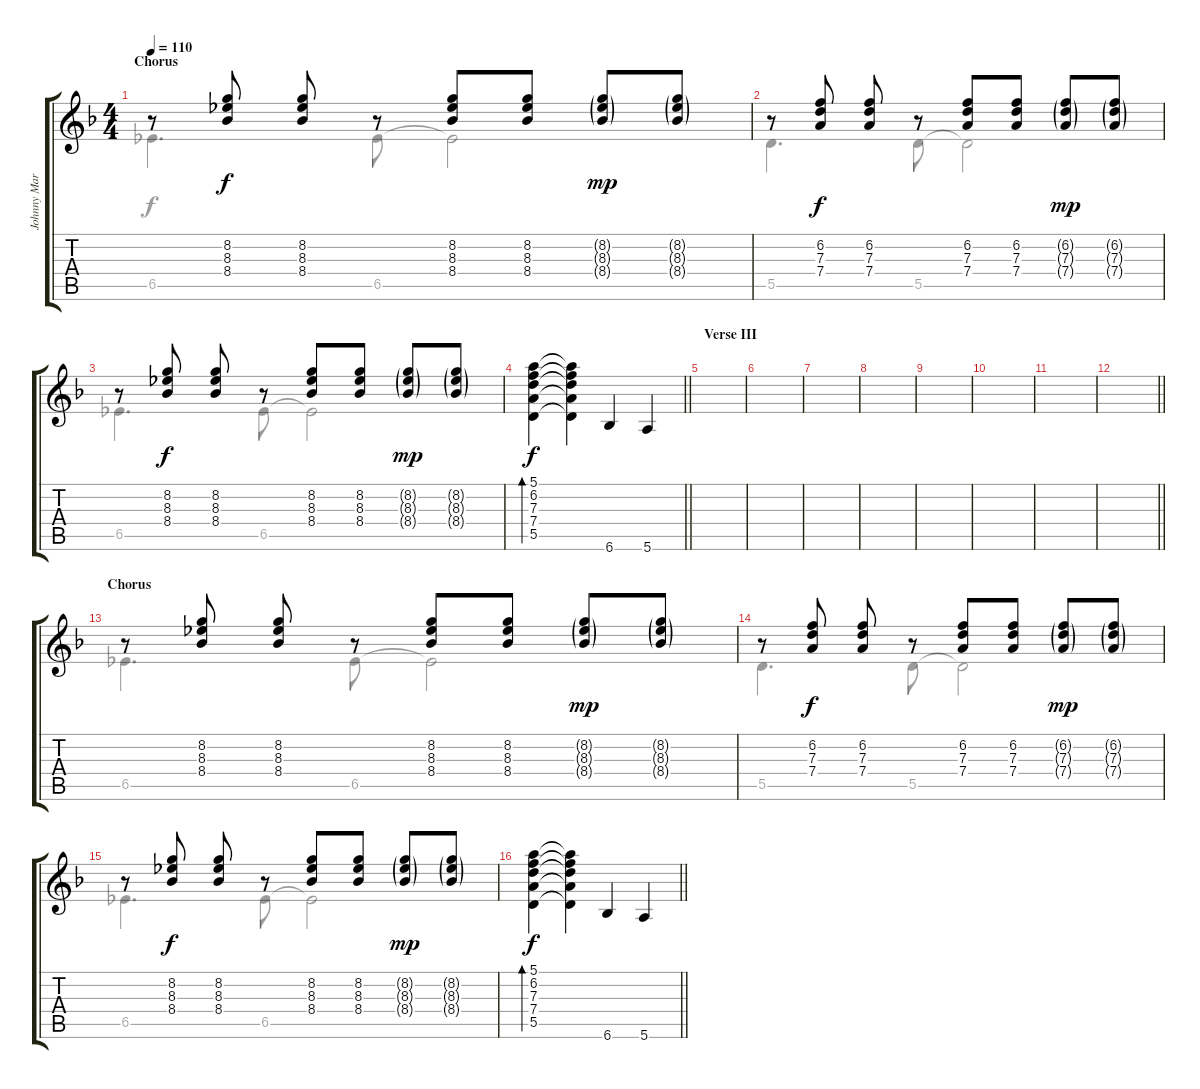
\track ("Johnny Marr's lead guitar" "Johnny Mar") {instrument distortionguitar}
\staff {score tabs}
\tuning (E4 B3 G3 D3 A2 E2) {hide}
\voice
\ts (4 4)
\section ("" "Chorus")
\tempo 110
\clef g2
\ks f
r.8{dy f} (8.2 8.3 8.4).8 (8.2 8.3 8.4).8 r.8 (8.2 8.3 8.4).8 (8.2 8.3 8.4).8 (8.2{g} 8.3{g} 8.4{g}).8{dy mp} (8.2{g} 8.3{g} 8.4{g}).8 |
r.8 (6.2 7.3 7.4).8{dy f} (6.2 7.3 7.4).8 r.8 (6.2 7.3 7.4).8 (6.2 7.3 7.4).8 (6.2{g} 7.3{g} 7.4{g}).8{dy mp} (6.2{g} 7.3{g} 7.4{g}).8 |
r.8 (8.2 8.3 8.4).8{dy f} (8.2 8.3 8.4).8 r.8 (8.2 8.3 8.4).8 (8.2 8.3 8.4).8 (8.2{g} 8.3{g} 8.4{g}).8{dy mp} (8.2{g} 8.3{g} 8.4{g}).8 |
\barLineRight lightlight
(5.1 6.2 7.3 7.4 5.5).4{bd 60 dy f} (5.1{t} 6.2{t} 7.3{t} 7.4{t} 5.5{t}).4 6.6.4 5.6.4 |
\section ("" "Verse III")
|
|
|
|
|
|
|
\barLineRight lightlight
|
\section ("" "Chorus")
r.8 (8.2 8.3 8.4).8 (8.2 8.3 8.4).8 r.8 (8.2 8.3 8.4).8 (8.2 8.3 8.4).8 (8.2{g} 8.3{g} 8.4{g}).8{dy mp} (8.2{g} 8.3{g} 8.4{g}).8 |
r.8 (6.2 7.3 7.4).8{dy f} (6.2 7.3 7.4).8 r.8 (6.2 7.3 7.4).8 (6.2 7.3 7.4).8 (6.2{g} 7.3{g} 7.4{g}).8{dy mp} (6.2{g} 7.3{g} 7.4{g}).8 |
r.8 (8.2 8.3 8.4).8{dy f} (8.2 8.3 8.4).8 r.8 (8.2 8.3 8.4).8 (8.2 8.3 8.4).8 (8.2{g} 8.3{g} 8.4{g}).8{dy mp} (8.2{g} 8.3{g} 8.4{g}).8 |
\barLineRight lightlight
(5.1 6.2 7.3 7.4 5.5).4{bd 60 dy f} (5.1{t} 6.2{t} 7.3{t} 7.4{t} 5.5{t}).4 6.6.4 5.6.4
\voice
\clef g2
\ottava regular
\simile none
\ks f
6.5.4{d dy f} 6.5.8 6.5{t}.2 |
5.5.4{d} 5.5.8 5.5{t}.2 |
6.5.4{d} 6.5.8 6.5{t}.2 |
\barLineRight lightlight
|
|
|
|
|
|
|
|
\barLineRight lightlight
|
6.5.4{d} 6.5.8 6.5{t}.2 |
5.5.4{d} 5.5.8 5.5{t}.2 |
6.5.4{d} 6.5.8 6.5{t}.2 |
\barLineRight lightlight
